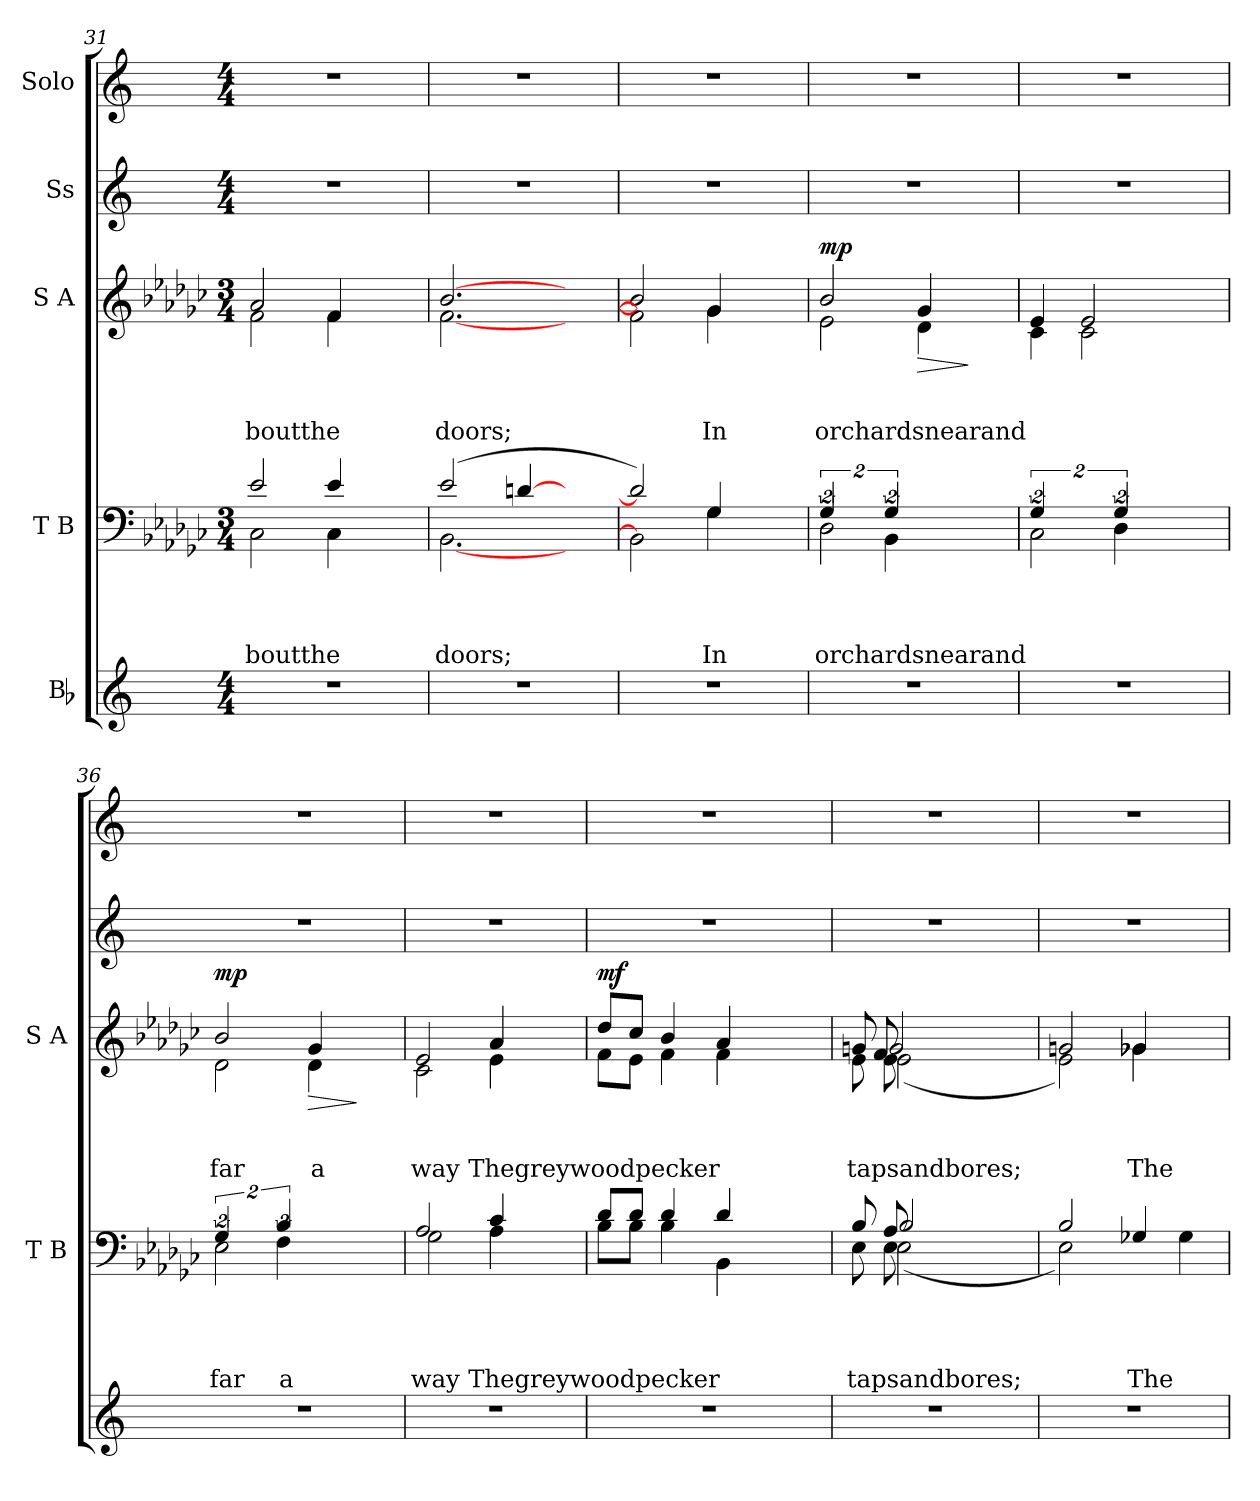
**kern	**kern	**text	**text	**text	**text	**kern	**text	**text	**text	**dynam	**kern	**kern
*part5	*part4	*part4	*part4	*part4	*part4	*part3	*part3	*part3	*part3	*part3	*part2	*part1
*staff5	*staff4	*staff4	*staff4	*staff4	*staff4	*staff3	*staff3	*staff3	*staff3	*staff3	*staff2	*staff1
*I"Bb	*I"T B	*	*	*	*	*I"S A	*	*	*	*	*I"Ss	*I"Solo
*	*I'T B	*	*	*	*	*I'S A	*	*	*	*	*	*
*clefG2	*clefF4	*	*	*	*	*clefG2	*	*	*	*	*clefG2	*clefG2
*k[]	*k[b-e-a-d-g-c-]	*	*	*	*	*k[b-e-a-d-g-c-]	*	*	*	*	*k[]	*k[]
*C:	*G-:	*	*	*	*	*G-:	*	*	*	*	*C:	*C:
*M4/4	*M3/4	*	*	*	*	*M3/4	*	*	*	*	*M4/4	*M4/4
=31	=31	=31	=31	=31	=31	=31	=31	=31	=31	=31	=31	=31
!	!	!	!	!	!LO:LY:a	!	!	!	!LO:LY:b	!	!	!
*	*^	*	*	*	*	*^	*	*	*	*	*	*
1r	2e-/	2C-\	.	.	.	boutthe	2a-/	2f\	.	.	boutthe	.	1r	1r
.	4e-/	4C-\	.	.	.	.	4f/	4f\	.	.	.	.	.	.
.	4ryy	4ryy	.	.	.	.	4ryy	4ryy	.	.	.	.	.	.
=32	=32	=32	=32	=32	=32	=32	=32	=32	=32	=32	=32	=32	=32	=32
!	!	!	!	!	!	!LO:LY:a	!	!	!	!	!LO:LY:b	!	!	!
1r	(2e-/	[<2.BB-\	.	.	.	doors;	[>2.b-/	[<2.f\	.	.	doors;	.	1r	1r
.	[>4dn/	.	.	.	.	.	.	.	.	.	.	.	.	.
.	4ryy	4ryy	.	.	.	.	4ryy	4ryy	.	.	.	.	.	.
=33	=33	=33	=33	=33	=33	=33	=33	=33	=33	=33	=33	=33	=33	=33
1r	2d/])	2BB-\]	.	.	.	.	2b-/]	2f\]	.	.	.	.	1r	1r
!	!	!	!	!	!	!LO:LY:a	!	!	!	!	!LO:LY:b	!	!	!
.	4G-/	4G-\	.	.	.	In	4g-/	4g-\	.	.	In	.	.	.
.	4ryy	4ryy	.	.	.	.	4ryy	4ryy	.	.	.	.	.	.
=34	=34	=34	=34	=34	=34	=34	=34	=34	=34	=34	=34	=34	=34	=34
!	!	!	!	!	!	!LO:LY:a	!	!	!	!	!LO:LY:b	!LO:DY:a	!	!
*	*	*^	*	*	*	*	*	*	*	*	*	*	*	*
1r	8%3G-/	4%3D-\	4.ryy	.	.	.	orchardsnearand	2b-/	2e-\	.	.	orchardsnearand	mp	1r	1r
.	8%3G-/	.	8%3BB-\	.	.	.	.	.	.	.	.	.	.	.	.
!	!	!	!	!	!	!	!	!	!	!	!	!	!LO:HP:b	!	!
.	.	.	.	.	.	.	.	4g-/	4d-\	.	.	.	>	.	.
.	4ryy	4ryy	4ryy	.	.	.	.	4ryy	4ryy	.	.	.	]	.	.
=35	=35	=35	=35	=35	=35	=35	=35	=35	=35	=35	=35	=35	=35	=35	=35
1r	8%3G-/	4%3C-\	4.ryy	.	.	.	.	4e-/	4c-\	.	.	.	.	1r	1r
.	.	.	.	.	.	.	.	2e-/	2c-\	.	.	.	.	.	.
.	8%3G-/	.	8%3D-\	.	.	.	.	.	.	.	.	.	.	.	.
.	4ryy	4ryy	4ryy	.	.	.	.	4ryy	4ryy	.	.	.	.	.	.
=36	=36	=36	=36	=36	=36	=36	=36	=36	=36	=36	=36	=36	=36	=36	=36
!	!	!	!	!	!	!	!LO:LY:a	!	!	!	!	!LO:LY:b	!LO:DY:a	!	!
1r	8%3G-/	4%3E-\	4.ryy	.	.	.	far	2b-/	2d-\	.	.	far	mp	1r	1r
!	!	!	!	!	!	!	!LO:LY:a	!	!	!	!	!	!	!	!
.	8%3B-/	.	8%3F\	.	.	.	a	.	.	.	.	.	.	.	.
!	!	!	!	!	!	!	!	!	!	!	!	!LO:LY:b	!LO:HP:b	!	!
.	.	.	.	.	.	.	.	4g-/	4d-\	.	.	a	>	.	.
.	4ryy	4ryy	4ryy	.	.	.	.	4ryy	4ryy	.	.	.	]	.	.
=37	=37	=37	=37	=37	=37	=37	=37	=37	=37	=37	=37	=37	=37	=37	=37
!	!	!	!	!	!	!	!LO:LY:a	!	!	!	!	!LO:LY:b	!	!	!
*	*	*v	*v	*	*	*	*	*	*	*	*	*	*	*	*
1r	2A-/	2G-\	.	.	.	way	2e-/	2c-\	.	.	way	.	1r	1r
!	!	!	!	!	!	!LO:LY:a	!	!	!	!	!LO:LY:b	!	!	!
.	4c-/	4A-\	.	.	.	Thegreywoodpecker	4a-/	4e-\	.	.	Thegreywoodpecker	.	.	.
.	4ryy	4ryy	.	.	.	.	4ryy	4ryy	.	.	.	.	.	.
=38	=38	=38	=38	=38	=38	=38	=38	=38	=38	=38	=38	=38	=38	=38
!	!	!	!	!	!	!	!	!	!	!	!	!LO:DY:a	!	!
1r	8d-/L	8B-\L	.	.	.	.	8dd-/L	8f\L	.	.	.	mf	1r	1r
.	8d-/J	8B-\J	.	.	.	.	8cc-/J	8e-\J	.	.	.	.	.	.
.	4d-/	4B-\	.	.	.	.	4b-/	4f\	.	.	.	.	.	.
.	4d-/	4BB-\	.	.	.	.	4a-/	4f\	.	.	.	.	.	.
.	4ryy	4ryy	.	.	.	.	4ryy	4ryy	.	.	.	.	.	.
=39	=39	=39	=39	=39	=39	=39	=39	=39	=39	=39	=39	=39	=39	=39
!	!	!	!	!	!	!LO:LY:a	!	!	!	!	!LO:LY:b	!	!	!
*	*^	*^	*	*	*	*	*^	*^	*	*	*	*	*	*
1r	8B-/	8E-\	8ryy	8ryy	.	.	.	tapsandbores;	8gn/	8e-\	8ryy	8ryy	.	.	tapsandbores;	.	1r	1r
.	8E-\	8A-/	2B-/	(<2E-\	.	.	.	.	8e-\	8f/	2g/	(<2e-\	.	.	.	.	.	.
.	4.ryy	4.ryy	.	.	.	.	.	.	4.ryy	4.ryy	.	.	.	.	.	.	.	.
.	4.ryy	4.ryy	4.ryy	4.ryy	.	.	.	.	4.ryy	4.ryy	4.ryy	4.ryy	.	.	.	.	.	.
*	*	*v	*v	*v	*	*	*	*	*	*	*	*	*	*	*	*	*	*
*	*	*	*	*	*	*	*	*v	*v	*v	*	*	*	*	*	*
!!LO:PB:g=z
=40	=40	=40	=40	=40	=40	=40	=40	=40	=40	=40	=40	=40	=40	=40
1r	2B-/	2E-\)	.	.	.	.	2gn/	2e-\)	.	.	.	.	1r	1r
!	!	!	!	!	!	!LO:LY:a	!	!	!	!	!LO:LY:b	!	!	!
.	4G-X/	4G-\	.	.	.	The	4g-X/	4g-\	.	.	The	.	.	.
.	4ryy	4ryy	.	.	.	.	4ryy	4ryy	.	.	.	.	.	.
*	*v	*v	*	*	*	*	*	*	*	*	*	*	*	*
*	*	*	*	*	*	*v	*v	*	*	*	*	*	*
=	=	=	=	=	=	=	=	=	=	=	=	=
*-	*-	*-	*-	*-	*-	*-	*-	*-	*-	*-	*-	*-
